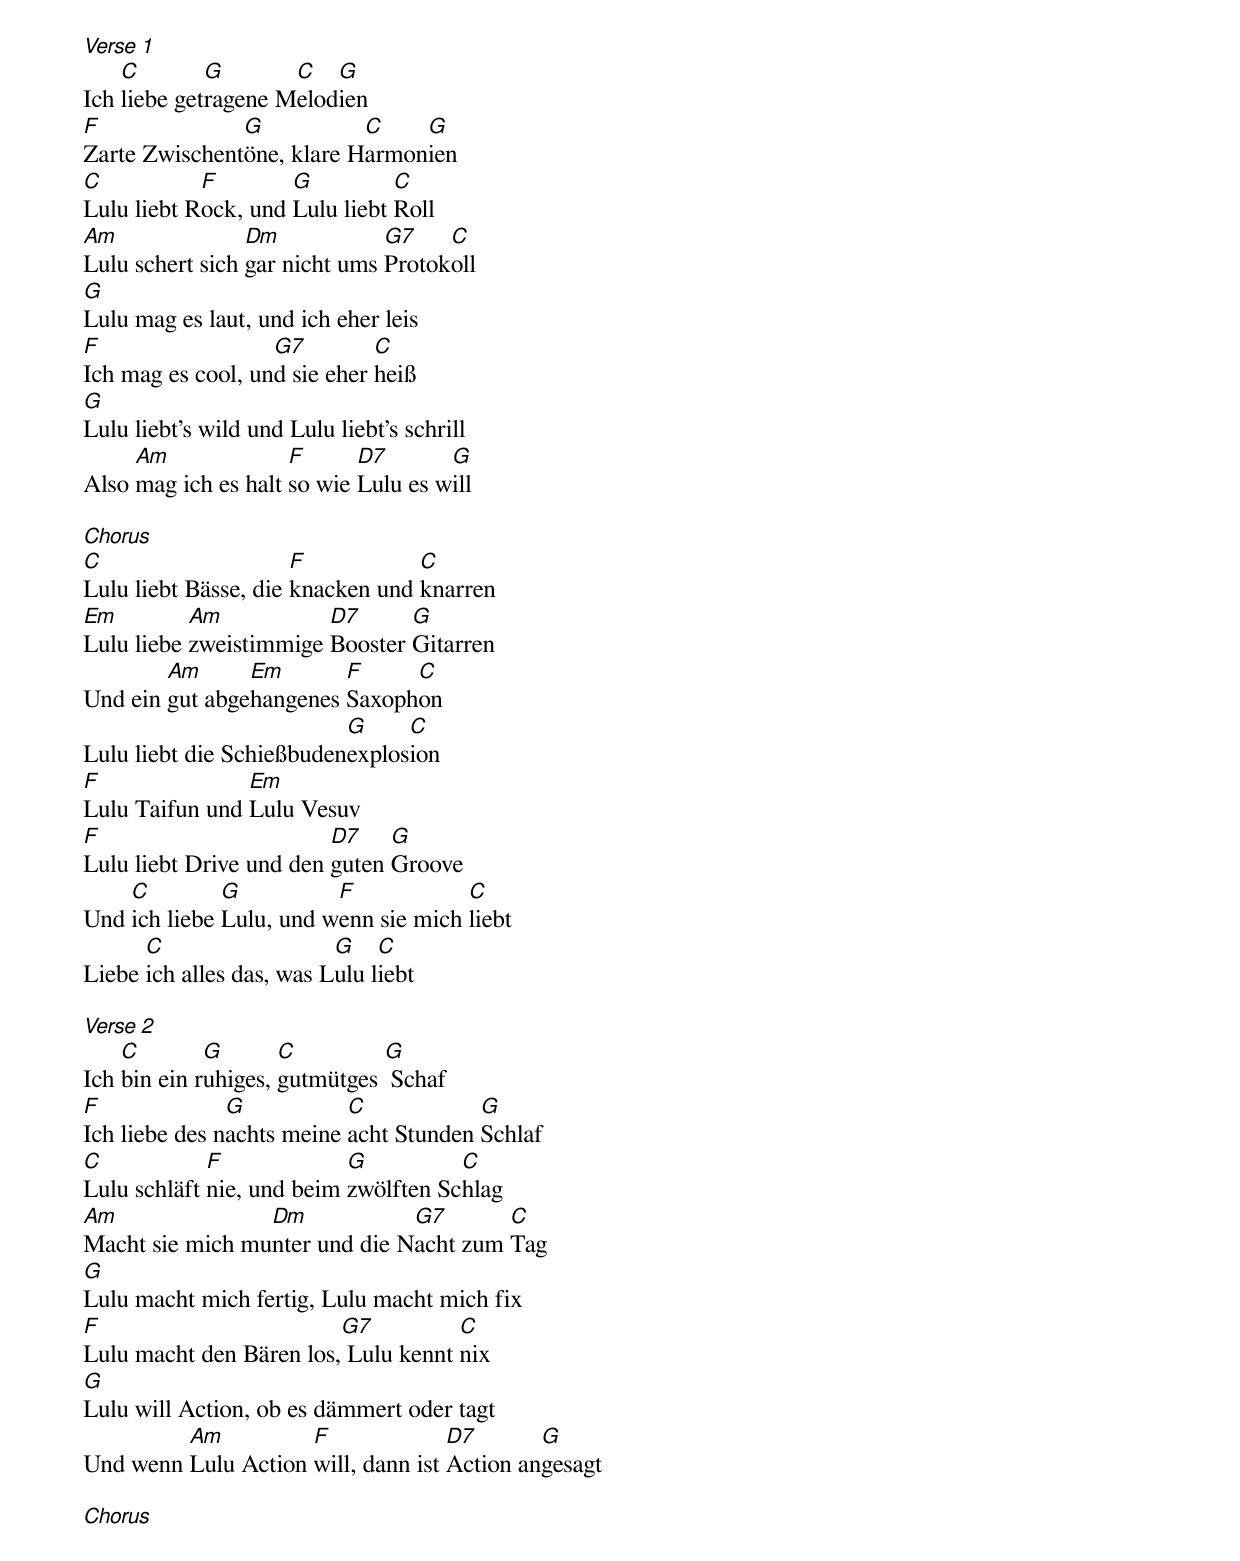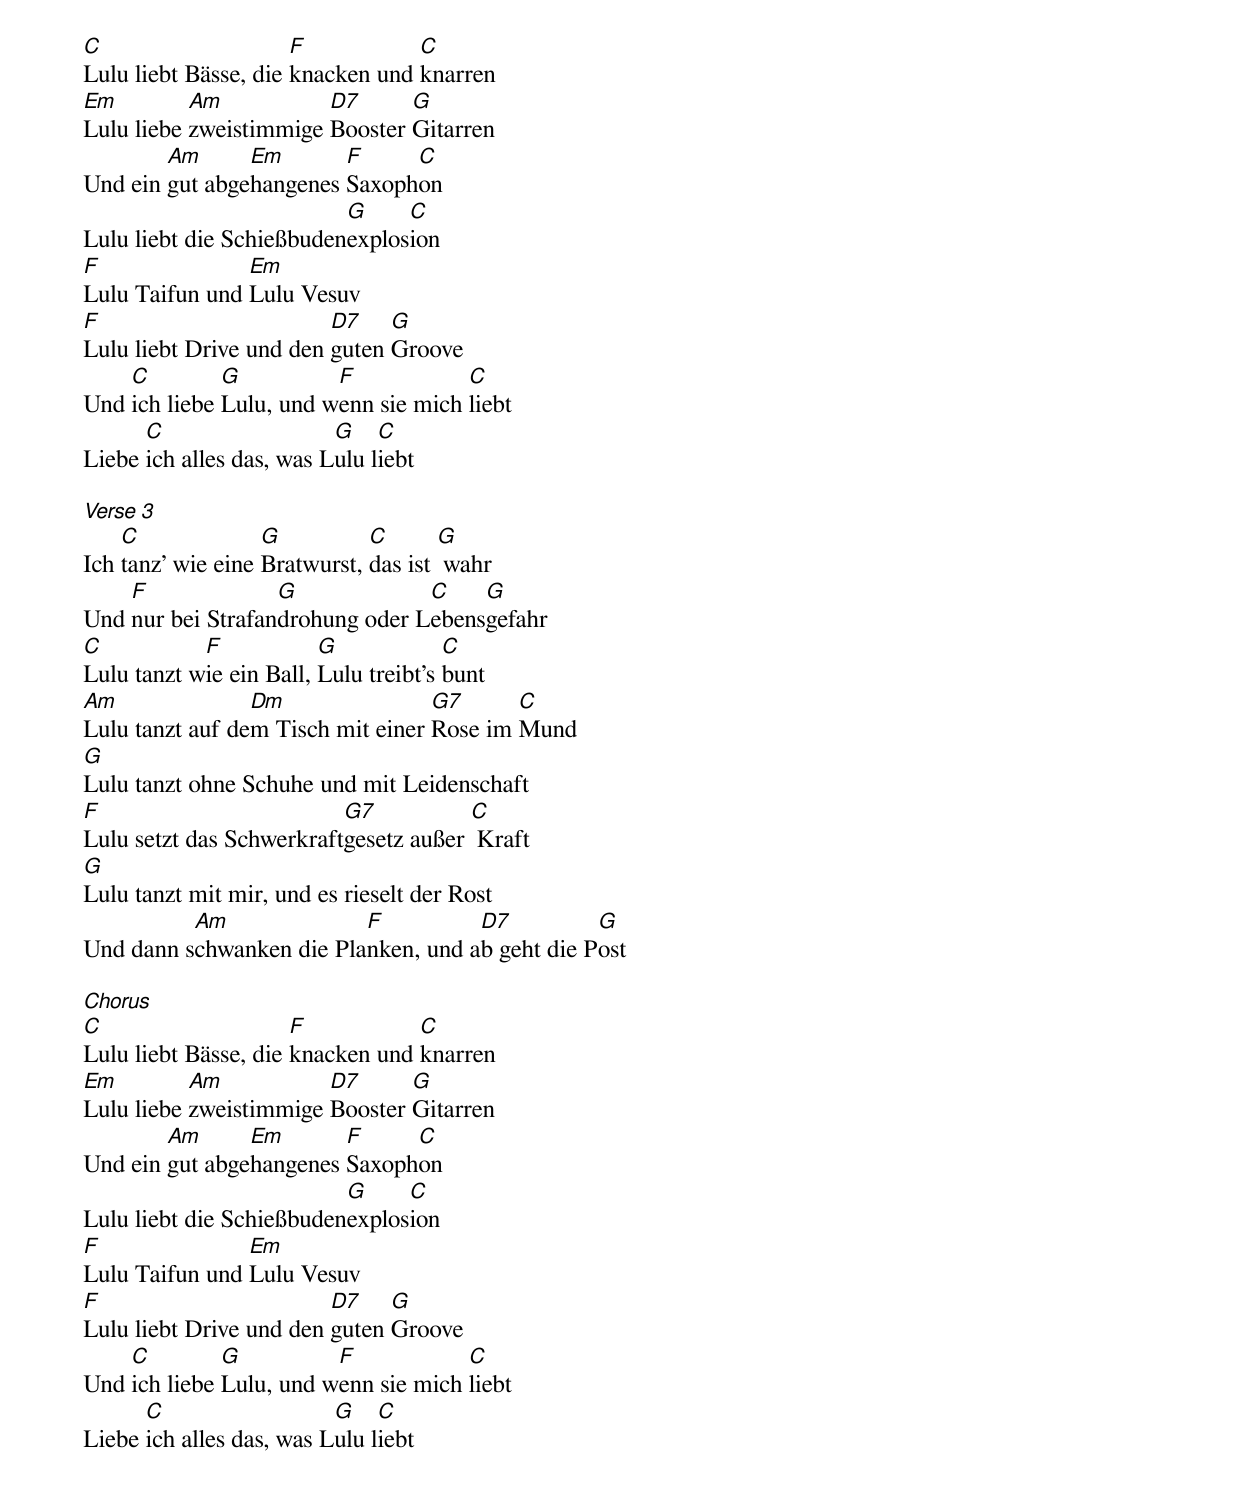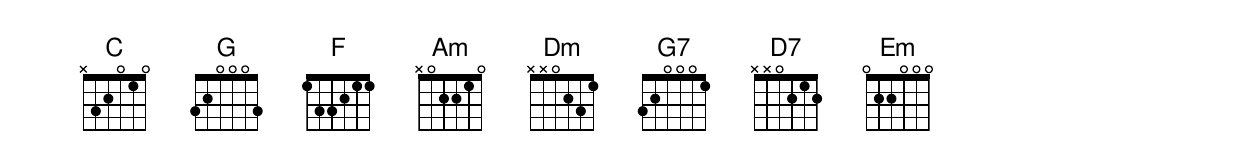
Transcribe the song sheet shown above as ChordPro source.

[Verse 1]
Ich [C]liebe get[G]ragene M[C]elod[G]ien
[F]Zarte Zwischent[G]öne, klare H[C]armon[G]ien
[C]Lulu liebt R[F]ock, und [G]Lulu liebt [C]Roll
[Am]Lulu schert sich [Dm]gar nicht ums [G7]Protok[C]oll
[G]Lulu mag es laut, und ich eher leis
[F]Ich mag es cool, un[G7]d sie eher [C]heiß
[G]Lulu liebt's wild und Lulu liebt's schrill
Also [Am]mag ich es halt [F]so wie [D7]Lulu es w[G]ill

[Chorus]
[C]Lulu liebt Bässe, die [F]knacken und [C]knarren
[Em]Lulu liebe [Am]zweistimmige [D7]Booster [G]Gitarren
Und ein [Am]gut abge[Em]hangenes [F]Saxoph[C]on
Lulu liebt die Schießbuden[G]explos[C]ion
[F]Lulu Taifun und [Em]Lulu Vesuv
[F]Lulu liebt Drive und den [D7]guten [G]Groove
Und [C]ich liebe [G]Lulu, und w[F]enn sie mich [C]liebt
Liebe [C]ich alles das, was L[G]ulu l[C]iebt

[Verse 2]
Ich [C]bin ein r[G]uhiges, [C]gutmütges [G] Schaf
[F]Ich liebe des n[G]achts meine [C]acht Stunden [G]Schlaf
[C]Lulu schläft [F]nie, und beim [G]zwölften Sc[C]hlag
[Am]Macht sie mich mu[Dm]nter und die N[G7]acht zum [C]Tag
[G]Lulu macht mich fertig, Lulu macht mich fix
[F]Lulu macht den Bären los,[G7] Lulu kennt [C]nix
[G]Lulu will Action, ob es dämmert oder tagt
Und wenn [Am]Lulu Action [F]will, dann ist [D7]Action an[G]gesagt

[Chorus]
[C]Lulu liebt Bässe, die [F]knacken und [C]knarren
[Em]Lulu liebe [Am]zweistimmige [D7]Booster [G]Gitarren
Und ein [Am]gut abge[Em]hangenes [F]Saxoph[C]on
Lulu liebt die Schießbuden[G]explos[C]ion
[F]Lulu Taifun und [Em]Lulu Vesuv
[F]Lulu liebt Drive und den [D7]guten [G]Groove
Und [C]ich liebe [G]Lulu, und w[F]enn sie mich [C]liebt
Liebe [C]ich alles das, was L[G]ulu l[C]iebt

[Verse 3]
Ich [C]tanz' wie eine [G]Bratwurst, [C]das ist [G] wahr
Und [F]nur bei Strafan[G]drohung oder L[C]ebens[G]gefahr
[C]Lulu tanzt w[F]ie ein Ball, [G]Lulu treibt's [C]bunt
[Am]Lulu tanzt auf de[Dm]m Tisch mit einer [G7]Rose im [C]Mund
[G]Lulu tanzt ohne Schuhe und mit Leidenschaft
[F]Lulu setzt das Schwerkraft[G7]gesetz außer [C] Kraft
[G]Lulu tanzt mit mir, und es rieselt der Rost
Und dann s[Am]chwanken die Pla[F]nken, und a[D7]b geht die P[G]ost

[Chorus]
[C]Lulu liebt Bässe, die [F]knacken und [C]knarren
[Em]Lulu liebe [Am]zweistimmige [D7]Booster [G]Gitarren
Und ein [Am]gut abge[Em]hangenes [F]Saxoph[C]on
Lulu liebt die Schießbuden[G]explos[C]ion
[F]Lulu Taifun und [Em]Lulu Vesuv
[F]Lulu liebt Drive und den [D7]guten [G]Groove
Und [C]ich liebe [G]Lulu, und w[F]enn sie mich [C]liebt
Liebe [C]ich alles das, was L[G]ulu l[C]iebt
